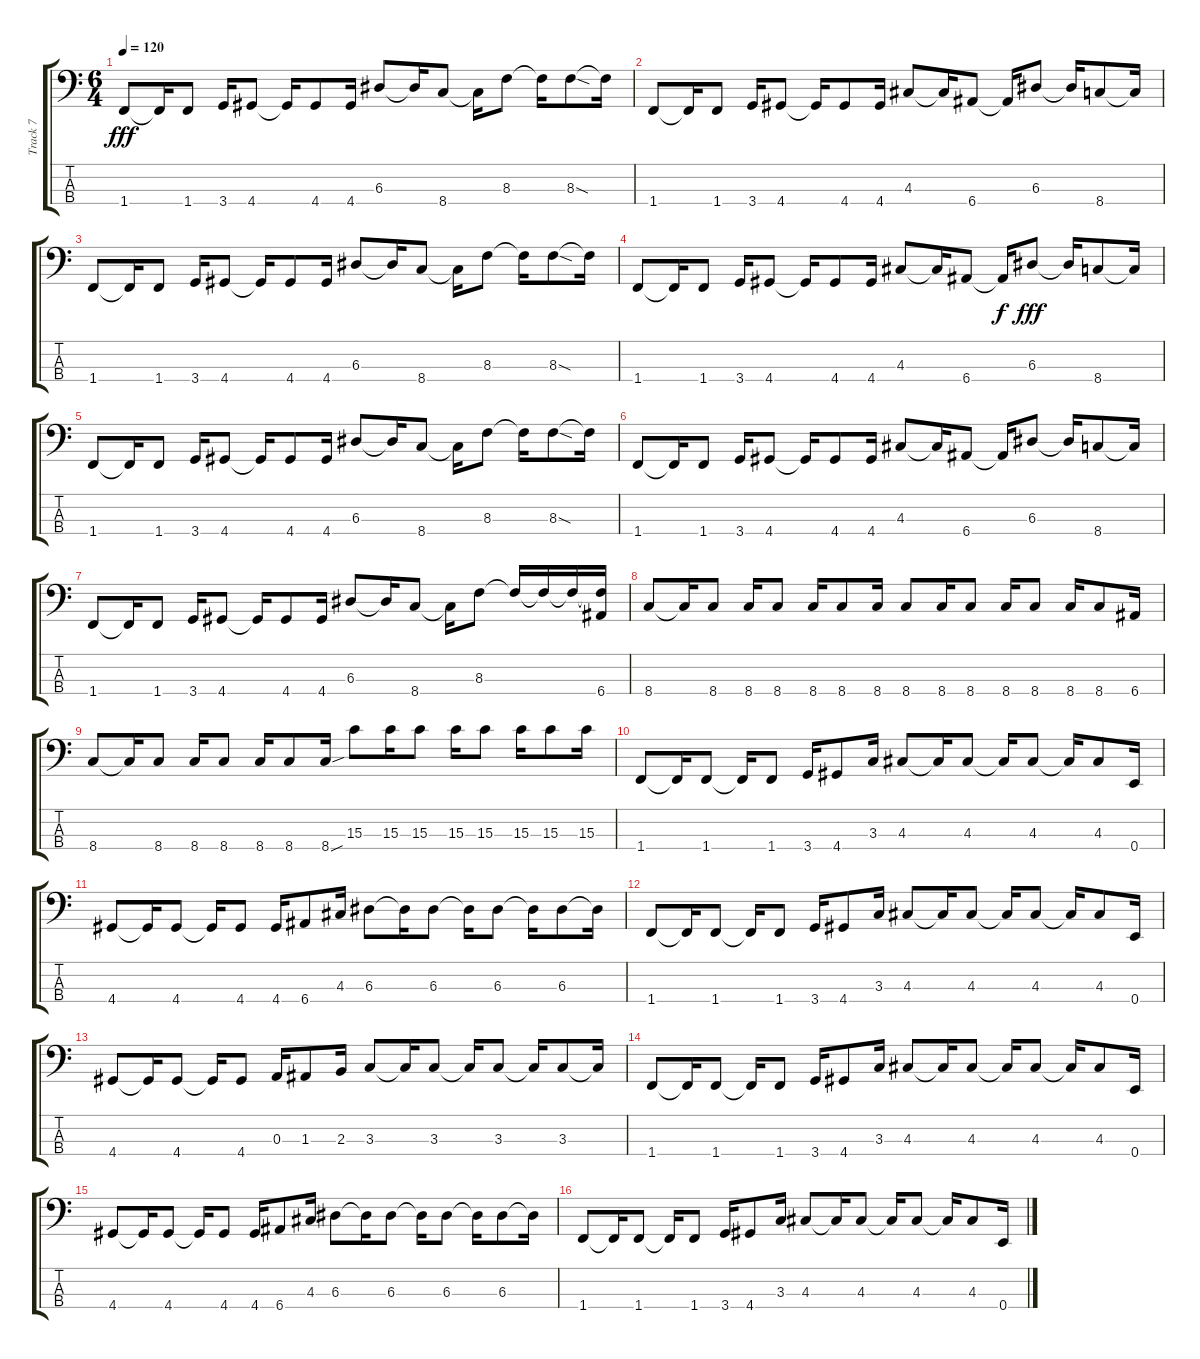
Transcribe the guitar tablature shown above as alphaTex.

\track ("Track 7" "Track 7") {instrument electricbasspick}
\staff {score tabs}
\tuning (G2 D2 A1 E1) {hide}
\ts (6 4)
\tempo 120
\clef f4
\ks c
1.4.8{dy fff} 1.4{t}.16 1.4.8 3.4.16 4.4.8 4.4{t}.16 4.4.8 4.4.16 6.3.8 6.3{t}.16 8.4.8 8.4{t}.16 8.3.8 8.3{t}.16 8.3{sod}.8 8.3{t}.16 |
1.4.8 1.4{t}.16 1.4.8 3.4.16 4.4.8 4.4{t}.16 4.4.8 4.4.16 4.3.8 4.3{t}.16 6.4.8 6.4{t}.16 6.3.8 6.3{t}.16 8.4.8 8.4{t}.16 |
1.4.8 1.4{t}.16 1.4.8 3.4.16 4.4.8 4.4{t}.16 4.4.8 4.4.16 6.3.8 6.3{t}.16 8.4.8 8.4{t}.16 8.3.8 8.3{t}.16 8.3{sod}.8 8.3{t}.16 |
1.4.8 1.4{t}.16 1.4.8 3.4.16 4.4.8 4.4{t}.16 4.4.8 4.4.16 4.3.8 4.3{t}.16 6.4.8 6.4{t}.16{dy f} 6.3.8{dy fff} 6.3{t}.16 8.4.8 8.4{t}.16 |
1.4.8 1.4{t}.16 1.4.8 3.4.16 4.4.8 4.4{t}.16 4.4.8 4.4.16 6.3.8 6.3{t}.16 8.4.8 8.4{t}.16 8.3.8 8.3{t}.16 8.3{sod}.8 8.3{t}.16 |
1.4.8 1.4{t}.16 1.4.8 3.4.16 4.4.8 4.4{t}.16 4.4.8 4.4.16 4.3.8 4.3{t}.16 6.4.8 6.4{t}.16 6.3.8 6.3{t}.16 8.4.8 8.4{t}.16 |
1.4.8 1.4{t}.16 1.4.8 3.4.16 4.4.8 4.4{t}.16 4.4.8 4.4.16 6.3.8 6.3{t}.16 8.4.8 8.4{t}.16 8.3.8 8.3{t}.16 8.3{t}.16 8.3{t}.16 (8.3{t} 6.4).16 |
8.4.8 8.4{t}.16 8.4.8 8.4.16 8.4.8 8.4.16 8.4.8 8.4.16 8.4.8 8.4.16 8.4.8 8.4.16 8.4.8 8.4.16 8.4.8 6.4.16 |
8.4.8 8.4{t}.16 8.4.8 8.4.16 8.4.8 8.4.16 8.4.8 8.4{sou}.16 15.3.8 15.3.16 15.3.8 15.3.16 15.3.8 15.3.16 15.3.8 15.3.16 |
1.4.8 1.4{t}.16 1.4.8 1.4{t}.16 1.4.8 3.4.16 4.4.8 3.3.16 4.3.8 4.3{t}.16 4.3.8 4.3{t}.16 4.3.8 4.3{t}.16 4.3.8 0.4.16 |
4.4.8 4.4{t}.16 4.4.8 4.4{t}.16 4.4.8 4.4.16 6.4.8 4.3.16 6.3.8 6.3{t}.16 6.3.8 6.3{t}.16 6.3.8 6.3{t}.16 6.3.8 6.3{t}.16 |
1.4.8 1.4{t}.16 1.4.8 1.4{t}.16 1.4.8 3.4.16 4.4.8 3.3.16 4.3.8 4.3{t}.16 4.3.8 4.3{t}.16 4.3.8 4.3{t}.16 4.3.8 0.4.16 |
4.4.8 4.4{t}.16 4.4.8 4.4{t}.16 4.4.8 0.3.16 1.3.8 2.3.16 3.3.8 3.3{t}.16 3.3.8 3.3{t}.16 3.3.8 3.3{t}.16 3.3.8 3.3{t}.16 |
1.4.8 1.4{t}.16 1.4.8 1.4{t}.16 1.4.8 3.4.16 4.4.8 3.3.16 4.3.8 4.3{t}.16 4.3.8 4.3{t}.16 4.3.8 4.3{t}.16 4.3.8 0.4.16 |
4.4.8 4.4{t}.16 4.4.8 4.4{t}.16 4.4.8 4.4.16 6.4.8 4.3.16 6.3.8 6.3{t}.16 6.3.8 6.3{t}.16 6.3.8 6.3{t}.16 6.3.8 6.3{t}.16 |
1.4.8 1.4{t}.16 1.4.8 1.4{t}.16 1.4.8 3.4.16 4.4.8 3.3.16 4.3.8 4.3{t}.16 4.3.8 4.3{t}.16 4.3.8 4.3{t}.16 4.3.8 0.4.16
